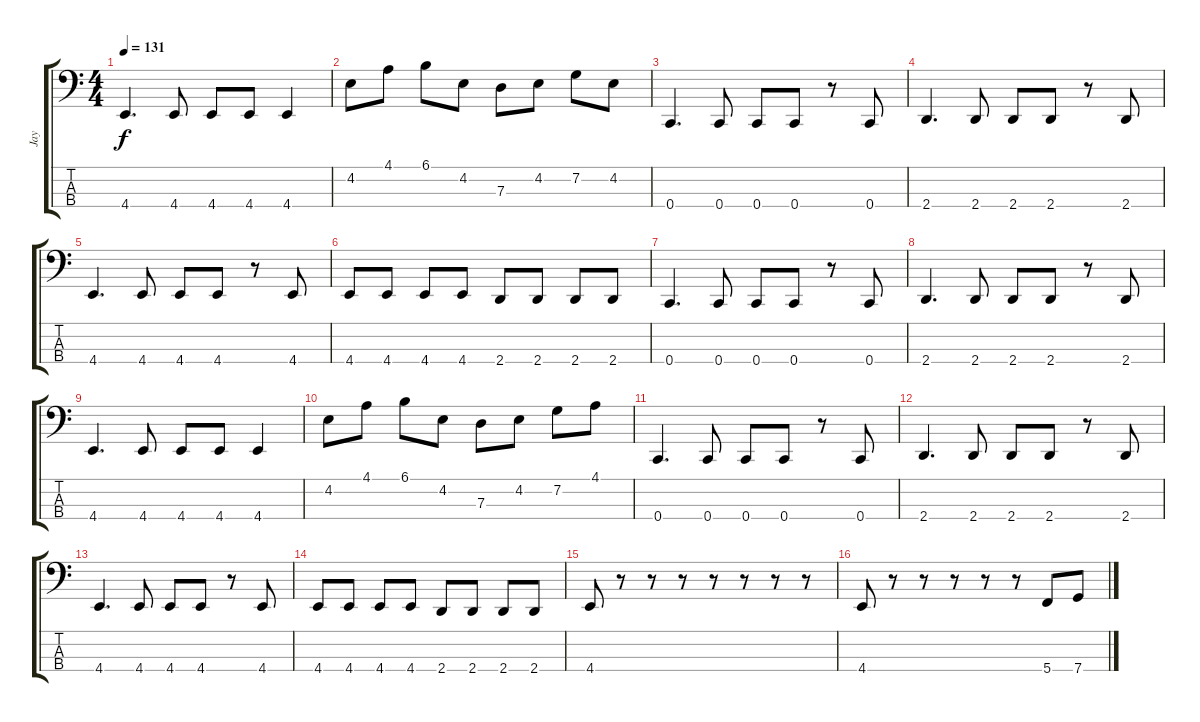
\track ("Jay" "Jay") {instrument electricbasspick}
\staff {score tabs}
\tuning (F2 C2 G1 C1) {hide}
\ts (4 4)
\tempo 131
\clef f4
\ks c
4.4.4{d dy f} 4.4.8 4.4.8 4.4.8 4.4.4 |
4.2.8 4.1.8 6.1.8 4.2.8 7.3.8 4.2.8 7.2.8 4.2.8 |
0.4.4{d} 0.4.8 0.4.8 0.4.8 r.8 0.4.8 |
2.4.4{d} 2.4.8 2.4.8 2.4.8 r.8 2.4.8 |
4.4.4{d} 4.4.8 4.4.8 4.4.8 r.8 4.4.8 |
4.4.8 4.4.8 4.4.8 4.4.8 2.4.8 2.4.8 2.4.8 2.4.8 |
0.4.4{d} 0.4.8 0.4.8 0.4.8 r.8 0.4.8 |
2.4.4{d} 2.4.8 2.4.8 2.4.8 r.8 2.4.8 |
4.4.4{d} 4.4.8 4.4.8 4.4.8 4.4.4 |
4.2.8 4.1.8 6.1.8 4.2.8 7.3.8 4.2.8 7.2.8 4.1.8 |
0.4.4{d} 0.4.8 0.4.8 0.4.8 r.8 0.4.8 |
2.4.4{d} 2.4.8 2.4.8 2.4.8 r.8 2.4.8 |
4.4.4{d} 4.4.8 4.4.8 4.4.8 r.8 4.4.8 |
4.4.8 4.4.8 4.4.8 4.4.8 2.4.8 2.4.8 2.4.8 2.4.8 |
4.4.8 r.8 r.8 r.8 r.8 r.8 r.8 r.8 |
4.4.8 r.8 r.8 r.8 r.8 r.8 5.4.8 7.4.8
